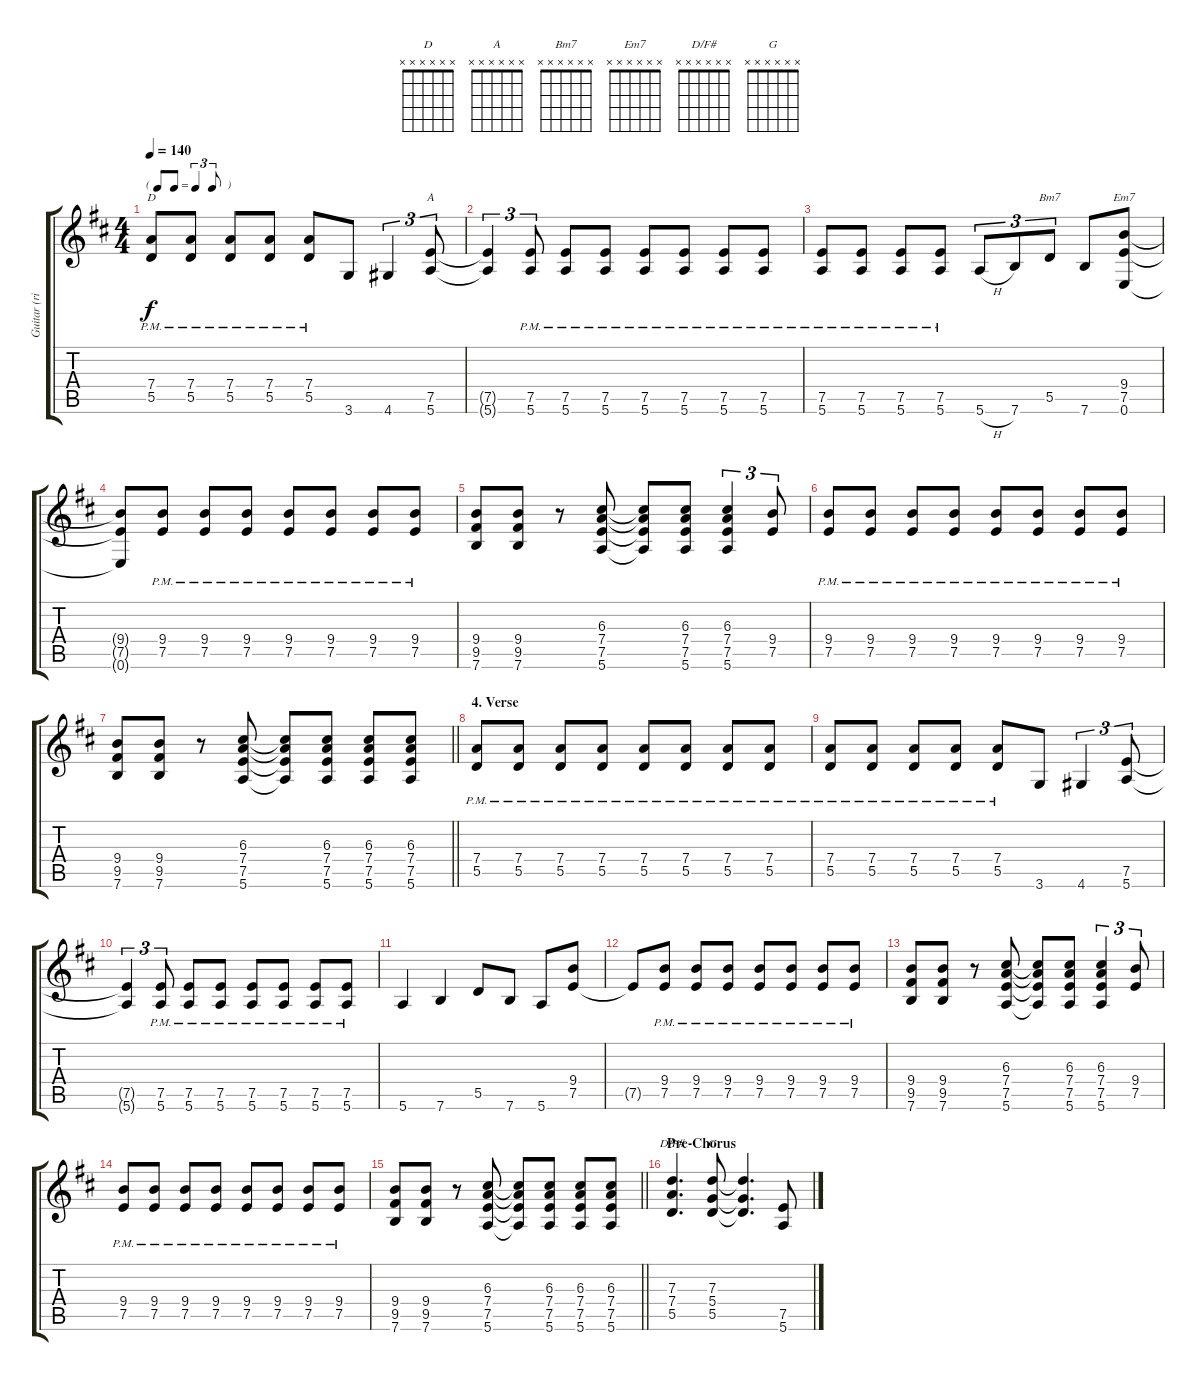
\track ("Guitar (right)" "Guitar (ri") {instrument overdrivenguitar}
\staff {score tabs}
\tuning (E4 B3 G3 D3 A2 E2) {hide}
\chord ("D" x x x x x x)
\chord ("A" x x x x x x)
\chord ("Bm7" x x x x x x)
\chord ("Em7" x x x x x x)
\chord ("D/F#" x x x x x x)
\chord ("G" x x x x x x)
\ts (4 4)
\tf triplet8th
\tempo 140
\clef g2
\ks d
(7.4{pm} 5.5{pm}).8{ch "D" dy f} (7.4{pm} 5.5{pm}).8 (7.4{pm} 5.5{pm}).8 (7.4{pm} 5.5{pm}).8 (7.4{pm} 5.5{pm}).8 3.6.8 4.6.4{tu (3 2)} (7.5 5.6).8{tu (3 2) ch "A"} |
(7.5{t} 5.6{t}).4{tu (3 2)} (7.5{pm} 5.6{pm}).8{tu (3 2)} (7.5{pm} 5.6{pm}).8 (7.5{pm} 5.6{pm}).8 (7.5{pm} 5.6{pm}).8 (7.5{pm} 5.6{pm}).8 (7.5{pm} 5.6{pm}).8 (7.5{pm} 5.6{pm}).8 |
(7.5{pm} 5.6{pm}).8 (7.5{pm} 5.6{pm}).8 (7.5{pm} 5.6{pm}).8 (7.5{pm} 5.6{pm}).8 5.6{h}.8{tu (3 2)} 7.6.8{tu (3 2)} 5.5.8{tu (3 2) ch "Bm7"} 7.6.8 (9.4 7.5 0.6).8{ch "Em7"} |
(9.4{t} 7.5{t} 0.6{t}).8 (9.4{pm} 7.5{pm}).8 (9.4{pm} 7.5{pm}).8 (9.4{pm} 7.5{pm}).8 (9.4{pm} 7.5{pm}).8 (9.4{pm} 7.5{pm}).8 (9.4{pm} 7.5{pm}).8 (9.4{pm} 7.5{pm}).8 |
(9.4 9.5 7.6).8 (9.4 9.5 7.6).8 r.8 (6.3 7.4 7.5 5.6).8 (6.3{t} 7.4{t} 7.5{t} 5.6{t}).8 (6.3 7.4 7.5 5.6).8 (6.3 7.4 7.5 5.6).4{tu (3 2)} (9.4 7.5).8{tu (3 2)} |
(9.4{pm} 7.5{pm}).8 (9.4{pm} 7.5{pm}).8 (9.4{pm} 7.5{pm}).8 (9.4{pm} 7.5{pm}).8 (9.4{pm} 7.5{pm}).8 (9.4{pm} 7.5{pm}).8 (9.4{pm} 7.5{pm}).8 (9.4{pm} 7.5{pm}).8 |
\barLineRight lightlight
(9.4 9.5 7.6).8 (9.4 9.5 7.6).8 r.8 (6.3 7.4 7.5 5.6).8 (6.3{t} 7.4{t} 7.5{t} 5.6{t}).8 (6.3 7.4 7.5 5.6).8 (6.3 7.4 7.5 5.6).8 (6.3 7.4 7.5 5.6).8 |
\section ("" "4. Verse")
(7.4{pm} 5.5{pm}).8 (7.4{pm} 5.5{pm}).8 (7.4{pm} 5.5{pm}).8 (7.4{pm} 5.5{pm}).8 (7.4{pm} 5.5{pm}).8 (7.4{pm} 5.5{pm}).8 (7.4{pm} 5.5{pm}).8 (7.4{pm} 5.5{pm}).8 |
(7.4{pm} 5.5{pm}).8 (7.4{pm} 5.5{pm}).8 (7.4{pm} 5.5{pm}).8 (7.4{pm} 5.5{pm}).8 (7.4{pm} 5.5{pm}).8 3.6.8 4.6.4{tu (3 2)} (7.5 5.6).8{tu (3 2)} |
(7.5{t} 5.6{t}).4{tu (3 2)} (7.5{pm} 5.6{pm}).8{tu (3 2)} (7.5{pm} 5.6{pm}).8 (7.5{pm} 5.6{pm}).8 (7.5{pm} 5.6{pm}).8 (7.5{pm} 5.6{pm}).8 (7.5{pm} 5.6{pm}).8 (7.5{pm} 5.6{pm}).8 |
5.6.4 7.6.4 5.5.8 7.6.8 5.6.8 (9.4 7.5).8 |
7.5{t}.8 (9.4{pm} 7.5{pm}).8 (9.4{pm} 7.5{pm}).8 (9.4{pm} 7.5{pm}).8 (9.4{pm} 7.5{pm}).8 (9.4{pm} 7.5{pm}).8 (9.4{pm} 7.5{pm}).8 (9.4{pm} 7.5{pm}).8 |
(9.4 9.5 7.6).8 (9.4 9.5 7.6).8 r.8 (6.3 7.4 7.5 5.6).8 (6.3{t} 7.4{t} 7.5{t} 5.6{t}).8 (6.3 7.4 7.5 5.6).8 (6.3 7.4 7.5 5.6).4{tu (3 2)} (9.4 7.5).8{tu (3 2)} |
(9.4{pm} 7.5{pm}).8 (9.4{pm} 7.5{pm}).8 (9.4{pm} 7.5{pm}).8 (9.4{pm} 7.5{pm}).8 (9.4{pm} 7.5{pm}).8 (9.4{pm} 7.5{pm}).8 (9.4{pm} 7.5{pm}).8 (9.4{pm} 7.5{pm}).8 |
\barLineRight lightlight
(9.4 9.5 7.6).8 (9.4 9.5 7.6).8 r.8 (6.3 7.4 7.5 5.6).8 (6.3{t} 7.4{t} 7.5{t} 5.6{t}).8 (6.3 7.4 7.5 5.6).8 (6.3 7.4 7.5 5.6).8 (6.3 7.4 7.5 5.6).8 |
\section ("" "Pre-Chorus")
(7.3 7.4 5.5).4{d ch "D/F#"} (7.3 5.4 5.5).8{ch "G"} (7.3{t} 5.4{t} 5.5{t}).4{d} (7.5 5.6).8
